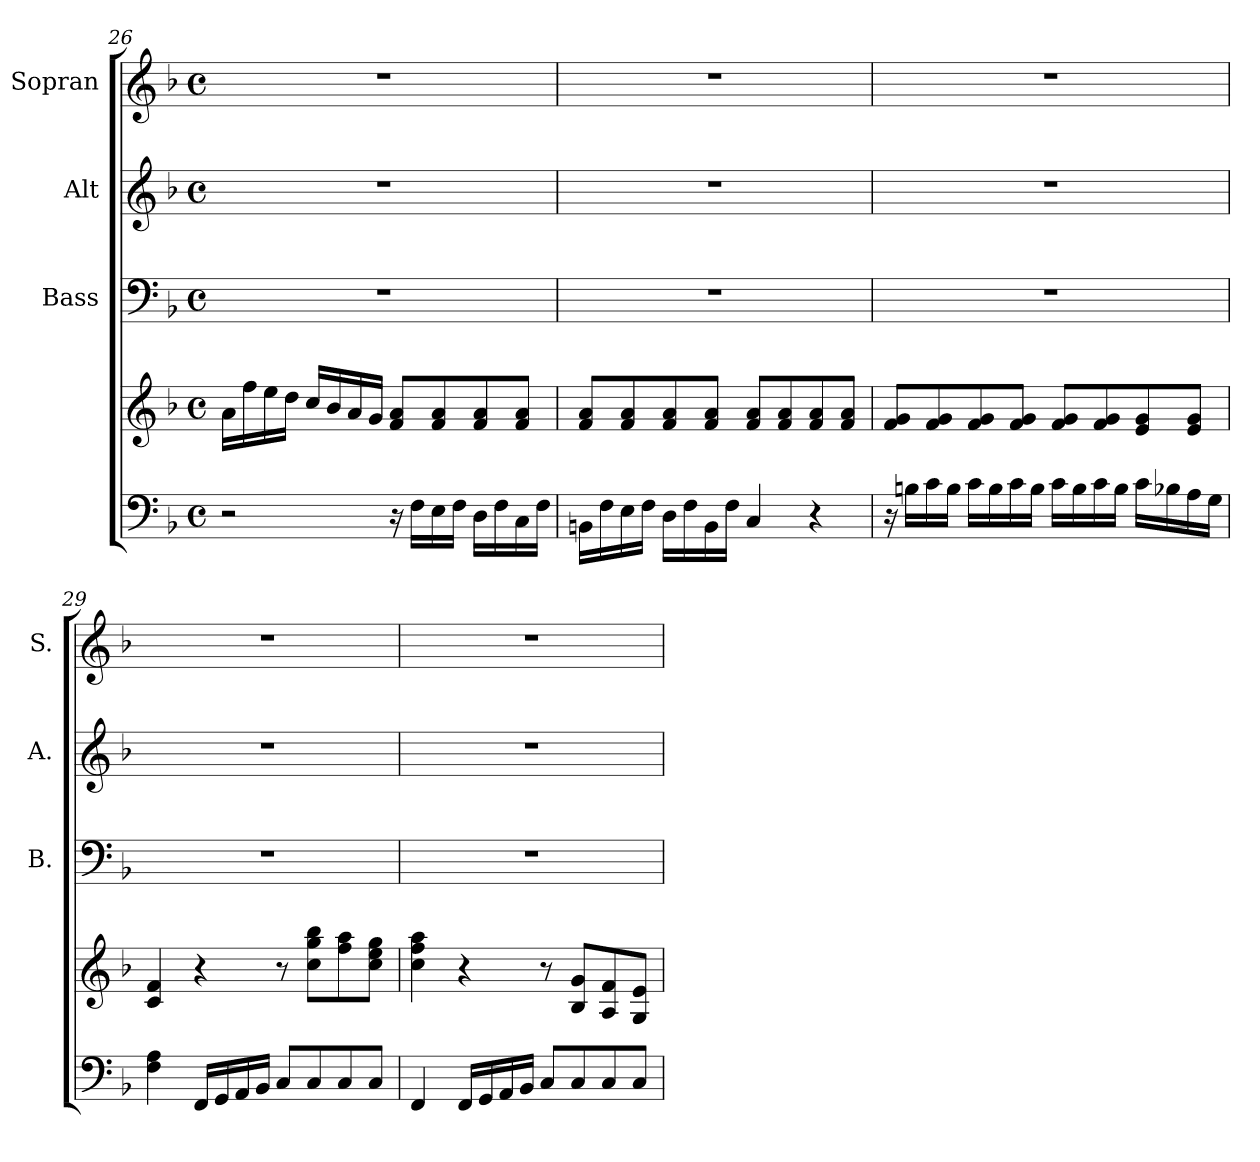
**kern	**kern	**kern	**kern	**kern
*part4	*part4	*part3	*part2	*part1
*staff5	*staff4	*staff3	*staff2	*staff1
*	*	*I"Bass	*I"Alt	*I"Sopran
*	*	*I'B.	*I'A.	*I'S.
*clefF4	*clefG2	*clefF4	*clefG2	*clefG2
*k[b-]	*k[b-]	*k[b-]	*k[b-]	*k[b-]
*F:	*F:	*F:	*F:	*F:
*M4/4	*M4/4	*M4/4	*M4/4	*M4/4
*met(c)	*met(c)	*met(c)	*met(c)	*met(c)
=26	=26	=26	=26	=26
2r	16a\LL	1r	1r	1r
.	16ff\	.	.	.
.	16ee\	.	.	.
.	16dd\JJ	.	.	.
.	16cc/LL	.	.	.
.	16b-/	.	.	.
.	16a/	.	.	.
.	16g/JJ	.	.	.
16r	8f/ 8a/L	.	.	.
16F\LL	.	.	.	.
16E\	8f/ 8a/	.	.	.
16F\JJ	.	.	.	.
16D\LL	8f/ 8a/	.	.	.
16F\	.	.	.	.
16C\	8f/ 8a/J	.	.	.
16F\JJ	.	.	.	.
=27	=27	=27	=27	=27
16BBn\LL	8f/ 8a/L	1r	1r	1r
16F\	.	.	.	.
16E\	8f/ 8a/	.	.	.
16F\JJ	.	.	.	.
16D\LL	8f/ 8a/	.	.	.
16F\	.	.	.	.
16BB\	8f/ 8a/J	.	.	.
16F\JJ	.	.	.	.
4C/	8f/ 8a/L	.	.	.
.	8f/ 8a/	.	.	.
4r	8f/ 8a/	.	.	.
.	8f/ 8a/J	.	.	.
!!LO:LB:g=z
=28	=28	=28	=28	=28
16r	8f/ 8g/L	1r	1r	1r
16Bn\LL	.	.	.	.
16c\	8f/ 8g/	.	.	.
16B\JJ	.	.	.	.
16c\LL	8f/ 8g/	.	.	.
16B\	.	.	.	.
16c\	8f/ 8g/J	.	.	.
16B\JJ	.	.	.	.
16c\LL	8f/ 8g/L	.	.	.
16B\	.	.	.	.
16c\	8f/ 8g/	.	.	.
16B\JJ	.	.	.	.
16c\LL	8e/ 8g/	.	.	.
16B-X\	.	.	.	.
16A\	8e/ 8g/J	.	.	.
16G\JJ	.	.	.	.
=29	=29	=29	=29	=29
4F\ 4A\	4c/ 4f/	1r	1r	1r
16FF/LL	4r	.	.	.
16GG/	.	.	.	.
16AA/	.	.	.	.
16BB-/JJ	.	.	.	.
8C/L	8r	.	.	.
8C/	8cc\ 8gg\ 8bb-\L	.	.	.
8C/	8ff\ 8aa\	.	.	.
8C/J	8cc\ 8ee\ 8gg\J	.	.	.
=30	=30	=30	=30	=30
4FF/	4cc\ 4ff\ 4aa\	1r	1r	1r
16FF/LL	4r	.	.	.
16GG/	.	.	.	.
16AA/	.	.	.	.
16BB-/JJ	.	.	.	.
8C/L	8r	.	.	.
8C/	8B-/ 8g/L	.	.	.
8C/	8A/ 8f/	.	.	.
8C/J	8G/ 8e/J	.	.	.
=	=	=	=	=
*-	*-	*-	*-	*-
